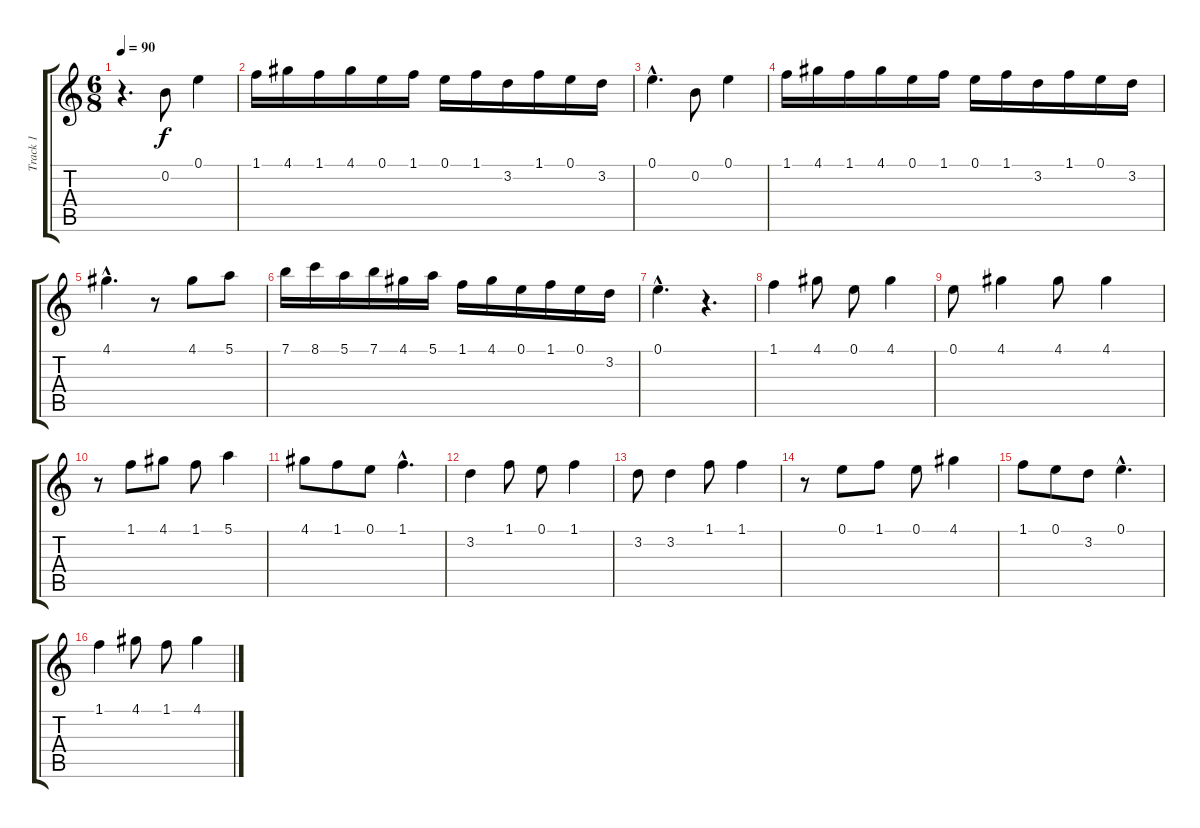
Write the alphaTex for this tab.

\track ("Track 1" "Track 1") {instrument acousticguitarnylon}
\staff {score tabs}
\tuning (E4 B3 G3 D3 A2 E2) {hide}
\ts (6 8)
\tempo 90
\clef g2
\ks c
r.4{d dy f} 0.2.8 0.1.4 |
1.1.16 4.1.16 1.1.16 4.1.16 0.1.16 1.1.16 0.1.16 1.1.16 3.2.16 1.1.16 0.1.16 3.2.16 |
0.1{hac}.4{d} 0.2.8 0.1.4 |
1.1.16 4.1.16 1.1.16 4.1.16 0.1.16 1.1.16 0.1.16 1.1.16 3.2.16 1.1.16 0.1.16 3.2.16 |
4.1{hac}.4{d} r.8 4.1.8 5.1.8 |
7.1.16 8.1.16 5.1.16 7.1.16 4.1.16 5.1.16 1.1.16 4.1.16 0.1.16 1.1.16 0.1.16 3.2.16 |
0.1{hac}.4{d} r.4{d} |
1.1.4 4.1.8 0.1.8 4.1.4 |
0.1.8 4.1.4 4.1.8 4.1.4 |
r.8 1.1.8 4.1.8 1.1.8 5.1.4 |
4.1.8 1.1.8 0.1.8 1.1{hac}.4{d} |
3.2.4 1.1.8 0.1.8 1.1.4 |
3.2.8 3.2.4 1.1.8 1.1.4 |
r.8 0.1.8 1.1.8 0.1.8 4.1.4 |
1.1.8 0.1.8 3.2.8 0.1{hac}.4{d} |
1.1.4 4.1.8 1.1.8 4.1.4
